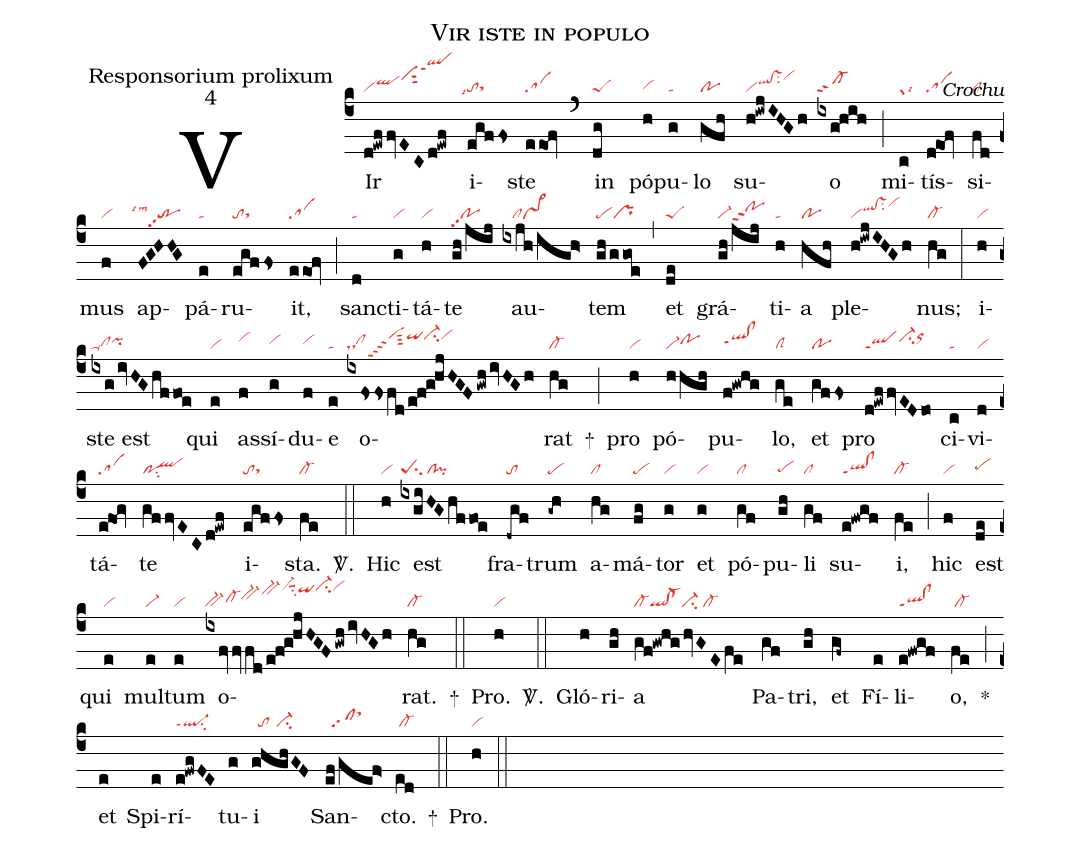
name: Vir iste in populo;
office-part: Responsorium prolixum;
commentary: Crochu;
mode: 4;
nabc-lines: 1;
%%
(c4)
VIr(d!ewffvECd!ewf|viqlhivihksut2qlhpppt1) i(egffs|``tolsi7sthg)ste(eeOf|sa) (`)
in(dg|peS) pó(h|vihg)pu(g|ta)lo(gfh|po) su(h!iwjIHGh|viqlhi!vshisu2vihk)o(ixg!hih|cl-ppt2) (;)
mi(c|grlsi3)tís(deOf|sa)si(fd|cl)mus(f|vi) ap(FGHHG|``trpp2lsi1lsm1)pá(e|ta)ru(egffs|tosthg)it,(eeOf|sa) (;)
san(d|ta)cti(g|vi)tá(h|vi)te(gh/jij|popp2) au(ixjh/igh>|///clvs>)tem(gh/ggoe|pepr) (,)
et(de|peS) grá(gh/jij|vi-pohippt2)ti(h|ta)a(hfh|po) ple(h!iwjIHGh|viqlhi!vshisu2vihk)nus;(hg|cl-) (:)
i(h|vi)ste est(ixg/ivHGhffo!e|ta-clhgpihh) qui(e|vi) as(f|vihi)sí(g|vihh)du(f|vihh)e(e|ta) o(ixfsfsfd/e!f!g!hjHGFgwh/ivHGh|dsclhhvihjppt4sut3qihjci-hjvihj)rat(hg|cl-) +(;)
pro(h|vi) pó(h/hgh|vi-pohh)pu(f!gwhg|qlhh!clhhppt1)lo,(ge|clS) et(gffs|po) pro(d!ewffvEDdo|qlppt1ci-hiorhj) ci(c|ta)vi(d|vi)tá(efOg|sa)te(gffvECd!ewf|posu2qlhi) i(egffs|tosthg)sta.(fe|cl-) <sp>V/</sp>.(::)
Hic(h|vi) est(ixgiHGhffo!e|peSsu2cl!pi) fra(-dgf|to)trum(-gh|pe) a(hg|cl)má(fg|pe)tor(g|vi) et(g|vi) pó(gf|cl)pu(gh|pehg)li(gf|cl) su(e!fwgf|ql!clppt1)i,(fe|cl-) (;)
hic(f|vi) est(de|pehh) qui(e|vi) mul(e|vi-)tum(e|vi) o(ixfvfvfd/e!f!g!hjHGFgwh/ivHGh|bv-cl-hhbv-hibv-hkvi-hmsuu1su2qihlci-hmvihm)rat.(hg|cl-) +(::)
Pro.(h|vi) <sp>V/</sp>.(::)
Gló(h)ri(gh)a(gf!gwhghvGEfe|cl-ql!cl-ci-/cl-) Pa(gf)tri,(gh)
et(gf~) Fí(e)li(e!fwgf|ql!clppt1)o,(fe|/cl-) *(;)
et(e) Spi(e)rí(e!fwgFE|ql-ppt1su2)tu(g)i(ghghGF|//to//ci-) San(ef/gef>|//sfsthk)cto.(ed|/cl-) +(::)
Pro.(h|vi) (::)
